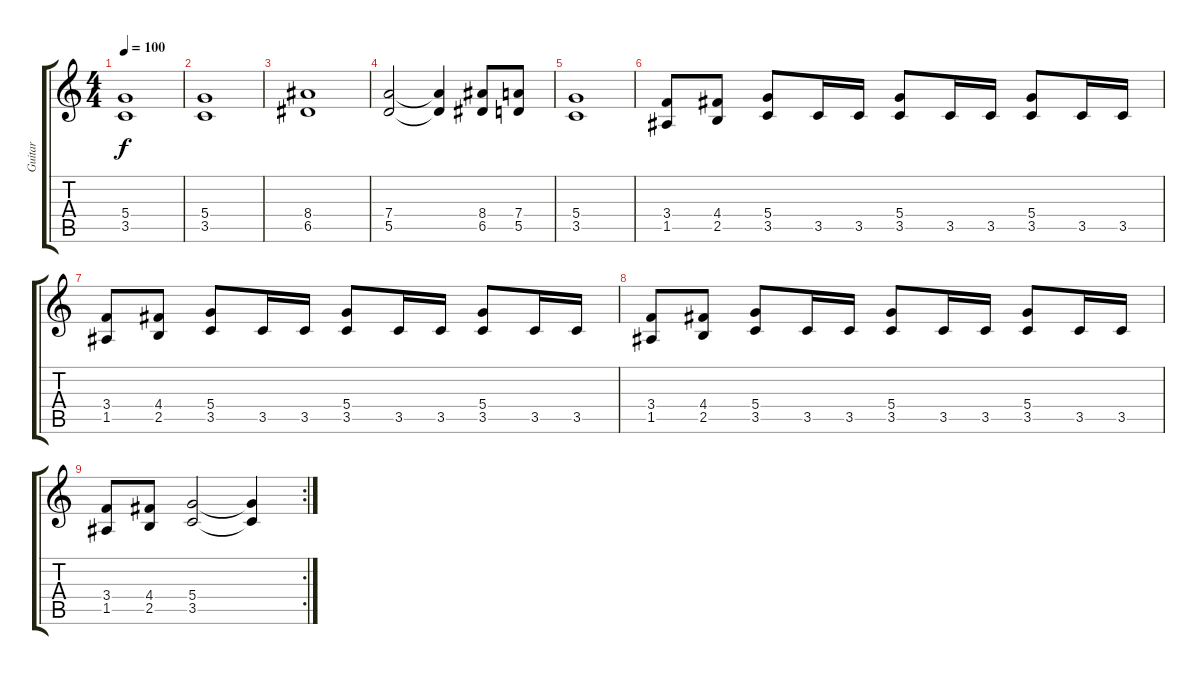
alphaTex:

\track ("Guitar" "Guitar") {instrument overdrivenguitar}
\staff {score tabs}
\tuning (E4 B3 G3 D3 A2 E2) {hide}
\ts (4 4)
\tempo 100
\clef g2
\ks c
(5.4 3.5).1{dy f} |
(5.4 3.5).1 |
(8.4 6.5).1 |
(7.4 5.5).2 (7.4{t} 5.5{t}).4 (8.4 6.5).8 (7.4 5.5).8 |
(5.4 3.5).1 |
(3.4 1.5).8 (4.4 2.5).8 (5.4 3.5).8 3.5.16 3.5.16 (5.4 3.5).8 3.5.16 3.5.16 (5.4 3.5).8 3.5.16 3.5.16 |
(3.4 1.5).8 (4.4 2.5).8 (5.4 3.5).8 3.5.16 3.5.16 (5.4 3.5).8 3.5.16 3.5.16 (5.4 3.5).8 3.5.16 3.5.16 |
(3.4 1.5).8 (4.4 2.5).8 (5.4 3.5).8 3.5.16 3.5.16 (5.4 3.5).8 3.5.16 3.5.16 (5.4 3.5).8 3.5.16 3.5.16 |
\rc 2
(3.4 1.5).8 (4.4 2.5).8 (5.4 3.5).2 (5.4{t} 3.5{t}).4
